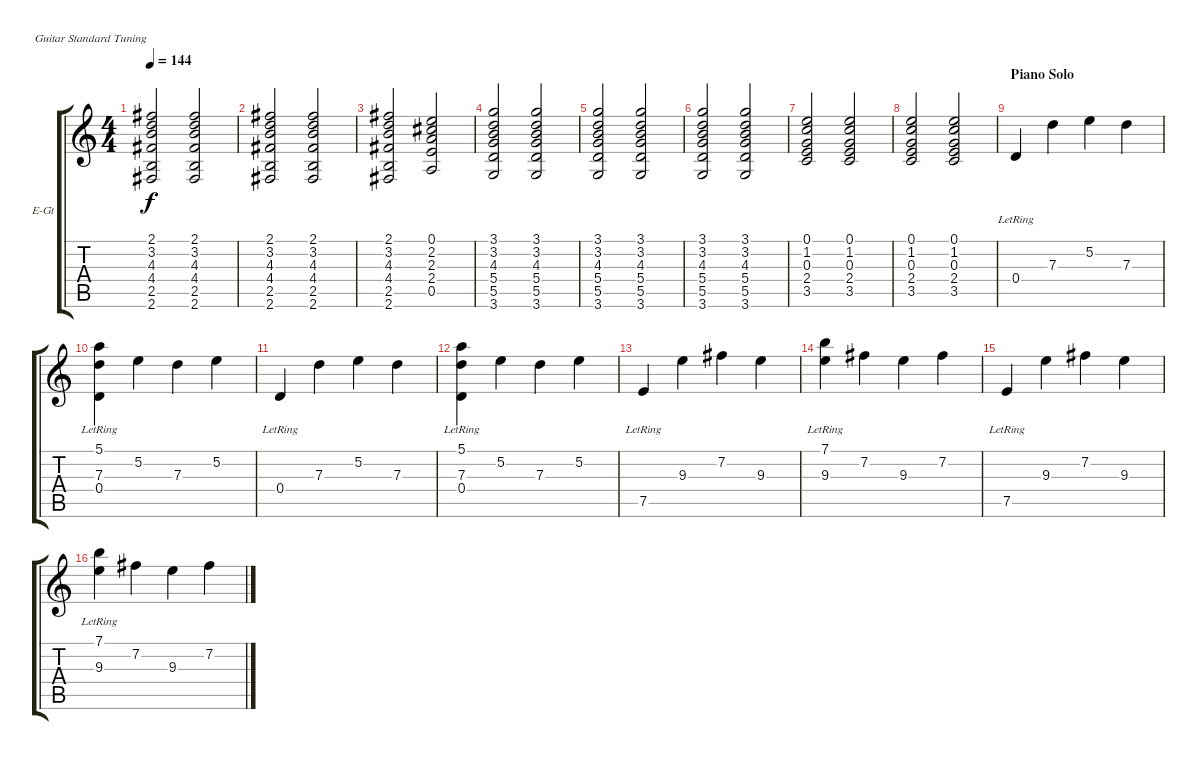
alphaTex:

\bracketExtendMode groupsimilarinstruments
\firstSystemTrackNameOrientation horizontal
\otherSystemsTrackNameOrientation horizontal
\track ("Guitar (Gilmour)" "E-Gt") {multiBarRest instrument electricguitarjazz}
\staff {score tabs}
\tuning (E4 B3 G3 D3 A2 E2)
\ts (4 4)
\tempo 144
\clef g2
\ks c
(2.1 3.2 4.3 4.4 2.5 2.6).2{dy f} (2.1 3.2 4.3 4.4 2.5 2.6).2 |
(2.1 3.2 4.3 4.4 2.5 2.6).2 (2.1 3.2 4.3 4.4 2.5 2.6).2 |
(2.1 3.2 4.3 4.4 2.5 2.6).2 (0.1 2.2 2.3 2.4 0.5).2 |
(3.1 3.2 4.3 5.4 5.5 3.6).2 (3.1 3.2 4.3 5.4 5.5 3.6).2 |
(3.1 3.2 4.3 5.4 5.5 3.6).2 (3.1 3.2 4.3 5.4 5.5 3.6).2 |
(3.1 3.2 4.3 5.4 5.5 3.6).2 (3.1 3.2 4.3 5.4 5.5 3.6).2 |
(0.1 1.2 0.3 2.4 3.5).2 (0.1 1.2 0.3 2.4 3.5).2 |
(0.1 1.2 0.3 2.4 3.5).2 (0.1 1.2 0.3 2.4 3.5).2 |
\section ("" "Piano Solo")
0.4{lr}.4 7.3.4 5.2.4 7.3.4 |
(5.1 7.3{lr} 0.4{lr}).4 5.2.4 7.3.4 5.2.4 |
0.4{lr}.4 7.3.4 5.2.4 7.3.4 |
(5.1 7.3{lr} 0.4{lr}).4 5.2.4 7.3.4 5.2.4 |
7.5{lr}.4 9.3.4 7.2.4 9.3.4 |
(7.1 9.3{lr}).4 7.2.4 9.3.4 7.2.4 |
7.5{lr}.4 9.3.4 7.2.4 9.3.4 |
(7.1 9.3{lr}).4 7.2.4 9.3.4 7.2.4
